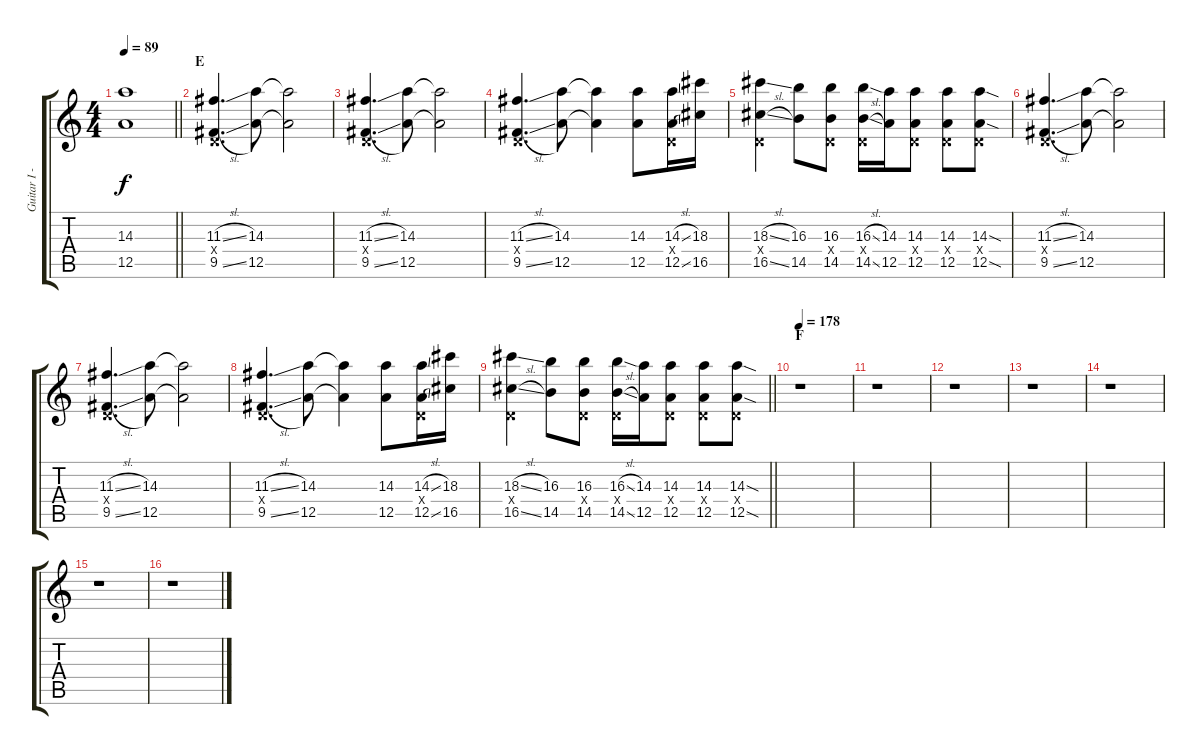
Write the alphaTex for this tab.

\track ("Guitar I - Gotoh" "Guitar I -") {instrument distortionguitar}
\staff {score tabs}
\tuning (E4 B3 G3 D3 A2 E2) {hide}
\ts (4 4)
\tempo 89
\clef g2
\barLineRight lightlight
\ks c
(14.3{t} 12.5{t}).1{dy f} |
\section ("" "E")
(11.3{sl} 0.4{x} 9.5{sl}).4{d} (14.3 12.5).8 (14.3{t} 12.5{t}).2 |
(11.3{sl} 0.4{x} 9.5{sl}).4{d} (14.3 12.5).8 (14.3{t} 12.5{t}).2 |
(11.3{sl} 0.4{x} 9.5{sl}).4{d} (14.3 12.5).8 (14.3{t} 12.5{t}).4 (14.3 12.5).8 (14.3{sl} 0.4{x} 12.5{sl}).16 (18.3 16.5).16 |
(18.3{sl} 0.4{x} 16.5{sl}).4 (16.3 14.5).8 (16.3 0.4{x} 14.5).8 (16.3{sl} 0.4{x} 14.5{sl}).16 (14.3 12.5).16 (14.3 0.4{x} 12.5).8 (14.3 0.4{x} 12.5).8 (14.3{sod} 0.4{x} 12.5{sod}).8 |
(11.3{sl} 0.4{x} 9.5{sl}).4{d} (14.3 12.5).8 (14.3{t} 12.5{t}).2 |
(11.3{sl} 0.4{x} 9.5{sl}).4{d} (14.3 12.5).8 (14.3{t} 12.5{t}).2 |
(11.3{sl} 0.4{x} 9.5{sl}).4{d} (14.3 12.5).8 (14.3{t} 12.5{t}).4 (14.3 12.5).8 (14.3{sl} 0.4{x} 12.5{sl}).16 (18.3 16.5).16 |
\barLineRight lightlight
(18.3{sl} 0.4{x} 16.5{sl}).4 (16.3 14.5).8 (16.3 0.4{x} 14.5).8 (16.3{sl} 0.4{x} 14.5{sl}).16 (14.3 12.5).16 (14.3 0.4{x} 12.5).8 (14.3 0.4{x} 12.5).8 (14.3{sod} 0.4{x} 12.5{sod}).8 |
\section ("" "F")
\tempo 178
r.1 |
r.1 |
r.1 |
r.1 |
r.1 |
r.1 |
r.1
